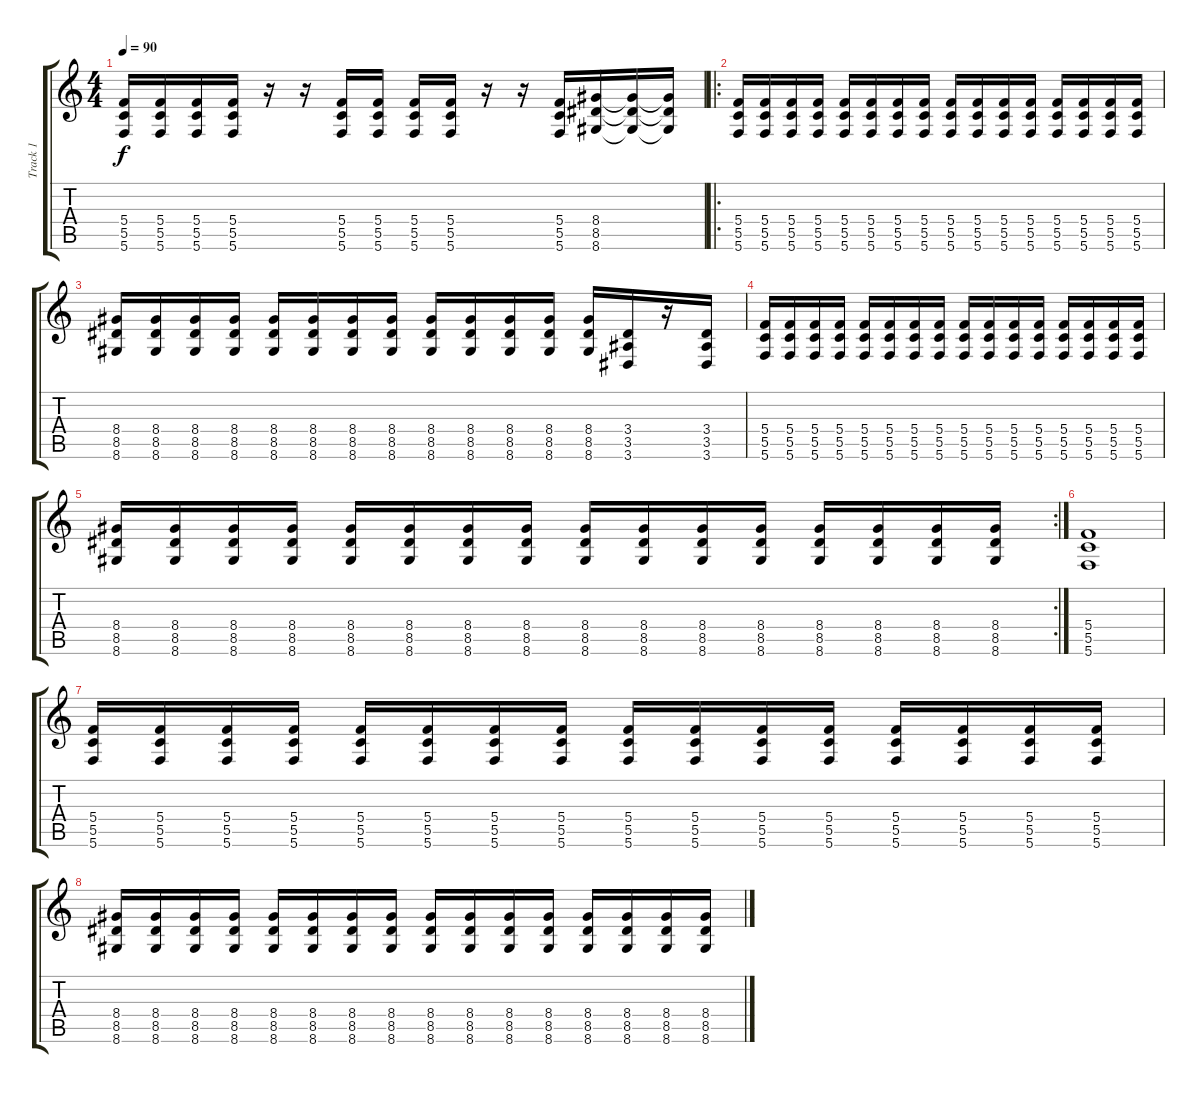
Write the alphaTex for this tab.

\track ("Track 1" "Track 1") {instrument overdrivenguitar}
\staff {score tabs}
\tuning (D4 A3 F3 C3 G2 C2) {hide}
\ts (4 4)
\tempo 90
\clef g2
\ks c
(5.4 5.5 5.6).16{dy f} (5.4 5.5 5.6).16 (5.4 5.5 5.6).16 (5.4 5.5 5.6).16 r.16 r.16 (5.4 5.5 5.6).16 (5.4 5.5 5.6).16 (5.4 5.5 5.6).16 (5.4 5.5 5.6).16 r.16 r.16 (5.4 5.5 5.6).16 (8.4 8.5 8.6).16 (8.4{t} 8.5{t} 8.6{t}).16 (8.4{t} 8.5{t} 8.6{t}).16 |
\ro
(5.4 5.5 5.6).16 (5.4 5.5 5.6).16 (5.4 5.5 5.6).16 (5.4 5.5 5.6).16 (5.4 5.5 5.6).16 (5.4 5.5 5.6).16 (5.4 5.5 5.6).16 (5.4 5.5 5.6).16 (5.4 5.5 5.6).16 (5.4 5.5 5.6).16 (5.4 5.5 5.6).16 (5.4 5.5 5.6).16 (5.4 5.5 5.6).16 (5.4 5.5 5.6).16 (5.4 5.5 5.6).16 (5.4 5.5 5.6).16 |
(8.4 8.5 8.6).16 (8.4 8.5 8.6).16 (8.4 8.5 8.6).16 (8.4 8.5 8.6).16 (8.4 8.5 8.6).16 (8.4 8.5 8.6).16 (8.4 8.5 8.6).16 (8.4 8.5 8.6).16 (8.4 8.5 8.6).16 (8.4 8.5 8.6).16 (8.4 8.5 8.6).16 (8.4 8.5 8.6).16 (8.4 8.5 8.6).16 (3.4 3.5 3.6).16 r.16 (3.4 3.5 3.6).16 |
(5.4 5.5 5.6).16 (5.4 5.5 5.6).16 (5.4 5.5 5.6).16 (5.4 5.5 5.6).16 (5.4 5.5 5.6).16 (5.4 5.5 5.6).16 (5.4 5.5 5.6).16 (5.4 5.5 5.6).16 (5.4 5.5 5.6).16 (5.4 5.5 5.6).16 (5.4 5.5 5.6).16 (5.4 5.5 5.6).16 (5.4 5.5 5.6).16 (5.4 5.5 5.6).16 (5.4 5.5 5.6).16 (5.4 5.5 5.6).16 |
\rc 2
(8.4 8.5 8.6).16 (8.4 8.5 8.6).16 (8.4 8.5 8.6).16 (8.4 8.5 8.6).16 (8.4 8.5 8.6).16 (8.4 8.5 8.6).16 (8.4 8.5 8.6).16 (8.4 8.5 8.6).16 (8.4 8.5 8.6).16 (8.4 8.5 8.6).16 (8.4 8.5 8.6).16 (8.4 8.5 8.6).16 (8.4 8.5 8.6).16 (8.4 8.5 8.6).16 (8.4 8.5 8.6).16 (8.4 8.5 8.6).16 |
(5.4 5.5 5.6).1 |
(5.4 5.5 5.6).16 (5.4 5.5 5.6).16 (5.4 5.5 5.6).16 (5.4 5.5 5.6).16 (5.4 5.5 5.6).16 (5.4 5.5 5.6).16 (5.4 5.5 5.6).16 (5.4 5.5 5.6).16 (5.4 5.5 5.6).16 (5.4 5.5 5.6).16 (5.4 5.5 5.6).16 (5.4 5.5 5.6).16 (5.4 5.5 5.6).16 (5.4 5.5 5.6).16 (5.4 5.5 5.6).16 (5.4 5.5 5.6).16 |
(8.4 8.5 8.6).16 (8.4 8.5 8.6).16 (8.4 8.5 8.6).16 (8.4 8.5 8.6).16 (8.4 8.5 8.6).16 (8.4 8.5 8.6).16 (8.4 8.5 8.6).16 (8.4 8.5 8.6).16 (8.4 8.5 8.6).16 (8.4 8.5 8.6).16 (8.4 8.5 8.6).16 (8.4 8.5 8.6).16 (8.4 8.5 8.6).16 (8.4 8.5 8.6).16 (8.4 8.5 8.6).16 (8.4 8.5 8.6).16
